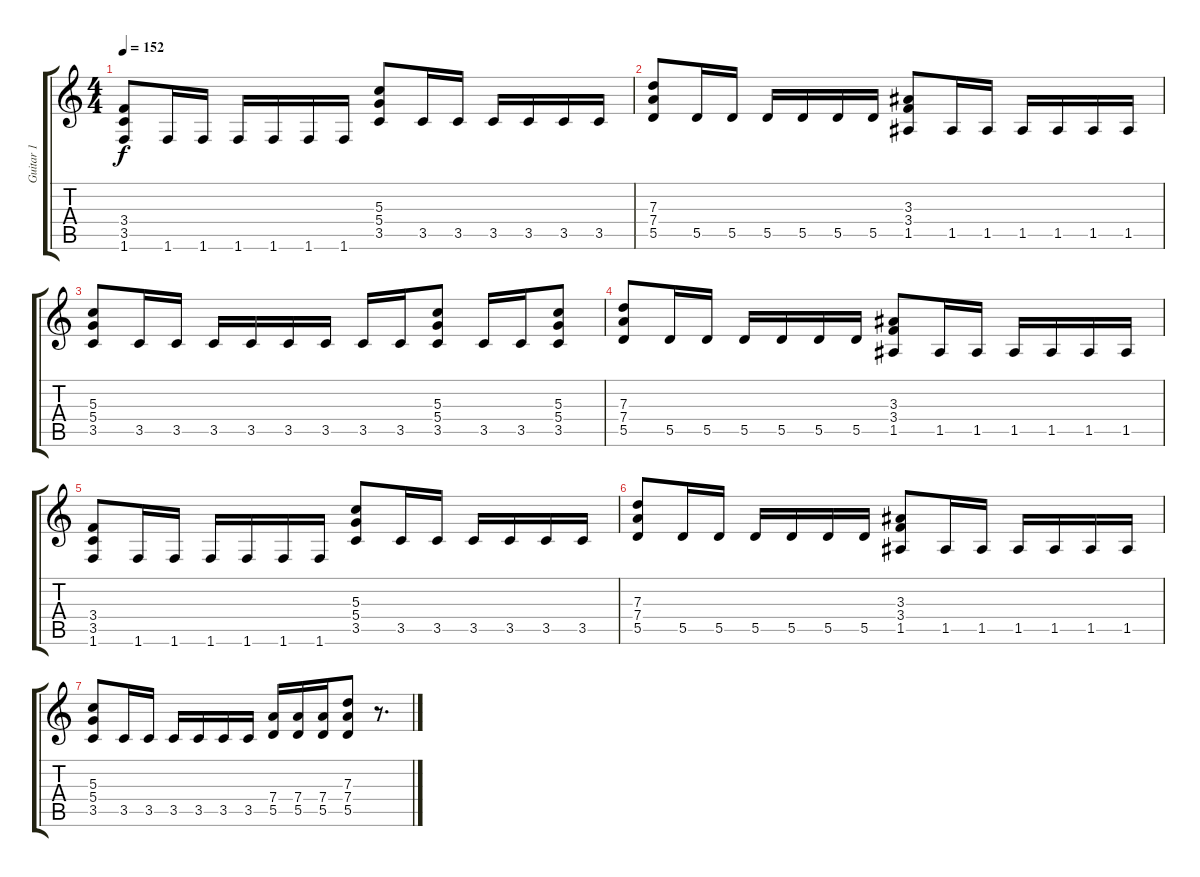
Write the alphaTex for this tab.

\track ("Guitar 1" "Guitar 1") {instrument distortionguitar}
\staff {score tabs}
\tuning (E4 B3 G3 D3 A2 E2) {hide}
\ts (4 4)
\tempo 152
\clef g2
\ks c
(3.4 3.5 1.6).8{dy f} 1.6.16 1.6.16 1.6.16 1.6.16 1.6.16 1.6.16 (5.3 5.4 3.5).8 3.5.16 3.5.16 3.5.16 3.5.16 3.5.16 3.5.16 |
(7.3 7.4 5.5).8 5.5.16 5.5.16 5.5.16 5.5.16 5.5.16 5.5.16 (3.3 3.4 1.5).8 1.5.16 1.5.16 1.5.16 1.5.16 1.5.16 1.5.16 |
(5.3 5.4 3.5).8 3.5.16 3.5.16 3.5.16 3.5.16 3.5.16 3.5.16 3.5.16 3.5.16 (5.3 5.4 3.5).8 3.5.16 3.5.16 (5.3 5.4 3.5).8 |
(7.3 7.4 5.5).8 5.5.16 5.5.16 5.5.16 5.5.16 5.5.16 5.5.16 (3.3 3.4 1.5).8 1.5.16 1.5.16 1.5.16 1.5.16 1.5.16 1.5.16 |
(3.4 3.5 1.6).8 1.6.16 1.6.16 1.6.16 1.6.16 1.6.16 1.6.16 (5.3 5.4 3.5).8 3.5.16 3.5.16 3.5.16 3.5.16 3.5.16 3.5.16 |
(7.3 7.4 5.5).8 5.5.16 5.5.16 5.5.16 5.5.16 5.5.16 5.5.16 (3.3 3.4 1.5).8 1.5.16 1.5.16 1.5.16 1.5.16 1.5.16 1.5.16 |
(5.3 5.4 3.5).8 3.5.16 3.5.16 3.5.16 3.5.16 3.5.16 3.5.16 (7.4 5.5).16 (7.4 5.5).16 (7.4 5.5).16 (7.3 7.4 5.5).8 r.8{d}
